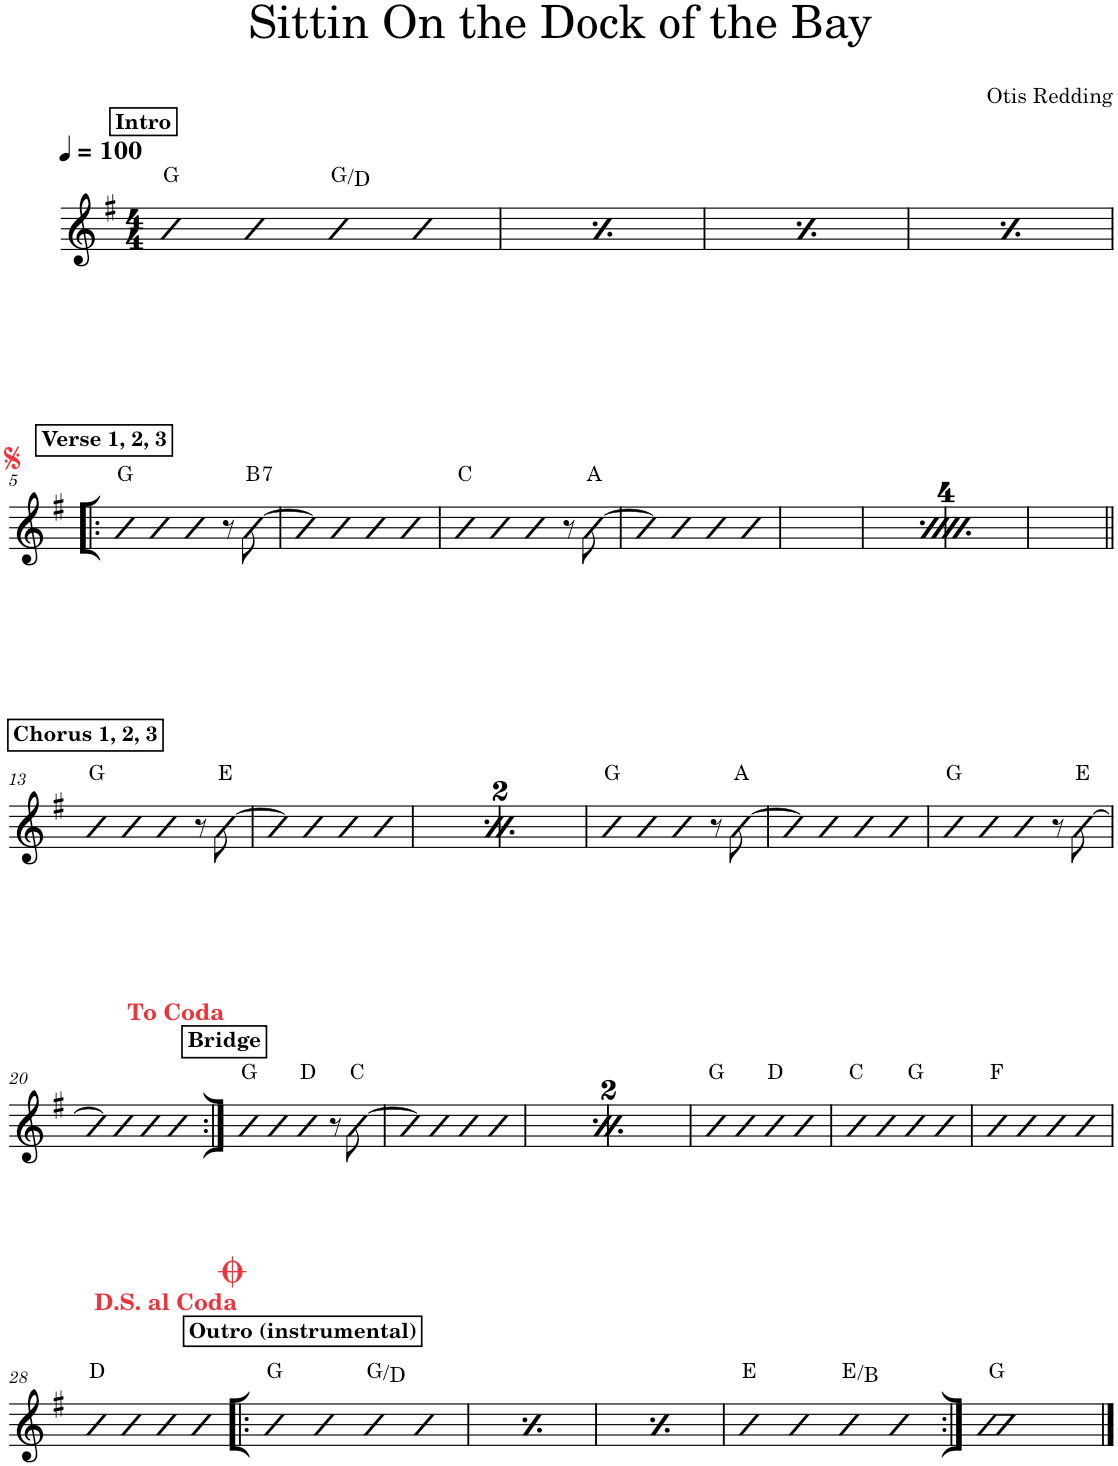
**kern	**harte
*part1	*part1
*staff1	*
*I"Piano	*
*I'Pno.	*
*clefG2	*
*k[f#]	*
*M4/4	*
*MM100	*
!!LO:REH:place=s1:a:B:cj:t=Intro
=1	=1
4b	G:maj
4b	.
4b	G:maj/5
4b	.
=2	=2
!!LO:REH:place=s1:a:B:cj:t=Intro
*MM100	*
4b	G:maj
4b	.
4b	G:maj/5
4b	.
=3	=3
!!LO:REH:place=s1:a:B:cj:t=Intro
*MM100	*
4b	G:maj
4b	.
4b	G:maj/5
4b	.
=4	=4
!!LO:REH:place=s1:a:B:cj:t=Intro
*MM100	*
4b	G:maj
4b	.
4b	G:maj/5
4b	.
!!LO:LB:g=z
!!LO:REH:place=s1:a:B:cj:t=Verse 1, 2, 3
=5!|:	=5!|:
4b	G:maj
4b	.
4b	.
8r	.
!	!LO:H:kt=7
[8b\	B:7
=6	=6
4b]	.
4b	.
4b	.
4b	.
=7	=7
4b	C:maj
4b	.
4b	.
8r	.
[8b\	A:maj
=8	=8
4b]	.
4b	.
4b	.
4b	.
!!LO:REH:place=s1:a:B:cj:t=Verse 1, 2, 3
=9	=9
4b	G:maj
4b	.
4b	.
8r	.
!	!LO:H:kt=7
[8b\	B:7
=10	=10
4b]	.
4b	.
4b	.
4b	.
=11	=11
4b	C:maj
4b	.
4b	.
8r	.
[8b\	A:maj
=12	=12
4b]	.
4b	.
4b	.
4b	.
!!LO:LB:g=z
!!LO:REH:place=s1:a:B:cj:t=Chorus 1, 2, 3
=13||	=13||
4b	G:maj
4b	.
4b	.
8r	.
[8b\	E:maj
=14	=14
4b]	.
4b	.
4b	.
4b	.
!!LO:REH:place=s1:a:B:cj:t=Chorus 1, 2, 3
=15	=15
4b	G:maj
4b	.
4b	.
8r	.
[8b\	E:maj
=16	=16
4b]	.
4b	.
4b	.
4b	.
=17	=17
4b	G:maj
4b	.
4b	.
8r	.
[8b\	A:maj
=18	=18
4b]	.
4b	.
4b	.
4b	.
=19	=19
4b	G:maj
4b	.
4b	.
8r	.
[8b\	E:maj
!!LO:LB:g=z
=20	=20
4b]	.
4b	.
4b	.
4b	.
!!LO:REH:place=s1:a:B:cj:t=Bridge
=21:|!	=21:|!
4b	G:maj
4b	.
4b	D:maj
8r	.
[8b\	C:maj
=22	=22
4b]	.
4b	.
4b	.
4b	.
!!LO:REH:place=s1:a:B:cj:t=Bridge
=23	=23
4b	G:maj
4b	.
4b	D:maj
8r	.
[8b\	C:maj
=24	=24
4b]	.
4b	.
4b	.
4b	.
=25	=25
4b	G:maj
4b	.
4b	D:maj
4b	.
=26	=26
4b	C:maj
4b	.
4b	G:maj
4b	.
=27	=27
4b	F:maj
4b	.
4b	.
4b	.
!!LO:LB:g=z
=28	=28
4b	D:maj
4b	.
4b	.
4b	.
!!LO:REH:place=s1:a:B:cj:t=Outro (instrumental)
=29!|:	=29!|:
4b	G:maj
4b	.
4b	G:maj/5
4b	.
!!LO:REH:place=s1:a:B:cj:t=Outro (instrumental)
=30	=30
4b	G:maj
4b	.
4b	G:maj/5
4b	.
!!LO:REH:place=s1:a:B:cj:t=Outro (instrumental)
=31	=31
4b	G:maj
4b	.
4b	G:maj/5
4b	.
=32	=32
4b	E:maj
4b	.
4b	E:maj/5
4b	.
=33:|!	=33:|!
1b	G:maj
==	==
*-	*-
